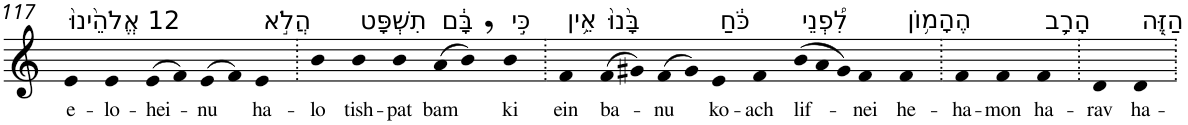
**kern	**text
*part1	*part1
*staff1	*staff1
*I"Piano	*
*I'Pno	*
!!LO:PB:g=z
*clefG2	*
*k[]	*
=117	=117
!LO:TX:a:t=12 אֱלֹהֵ֙ינוּ֙	!
!	!LO:LY:b
4e	e-
!	!LO:LY:b
4e	-lo-
!	!LO:LY:b
(>8e	-hei-
8f)	.
!	!LO:LY:b
(>8e	-nu
8f)	.
!LO:TX:a:t=הֲלֹ֣א	!
!	!LO:LY:b
4e	ha-
=118.	=118.
!	!LO:LY:b
4b	-lo
!LO:TX:a:t=תִשְׁפָּט	!
!	!LO:LY:b
4b	tish-
!	!LO:LY:b
4b	-pat
!LO:TX:a:t=בָּ֔ם	!
!	!LO:LY:b
(>8a	bam
8b,)	.
!LO:TX:a:t=כִּ֣י	!
!	!LO:LY:b
4b	ki
=119.	=119.
!LO:TX:a:t=אֵ֥ין	!
!	!LO:LY:b
4f	ein
!LO:TX:a:t=בָּ֙נוּ֙	!
!	!LO:LY:b
(>8f	ba-
8g#X)	.
!	!LO:LY:b
(>8f	-nu
8g#)	.
!LO:TX:a:t=כֹּ֔חַ	!
!	!LO:LY:b
4e	ko-
!	!LO:LY:b
4f	-ach
*Xtuplet	*
!LO:TX:a:t=לִ֠פְנֵי	!
!	!LO:LY:b
(>12b	lif-
12a	.
12g#)	.
!	!LO:LY:b
4f	-nei
!LO:TX:a:t=הֶהָמ֥וֹן	!
!	!LO:LY:b
4f	he-
=120.	=120.
!	!LO:LY:b
4f	-ha-
!	!LO:LY:b
4f	-mon
!LO:TX:a:t=הָרָ֛ב	!
!	!LO:LY:b
4f	ha-
=121.	=121.
!	!LO:LY:b
4d	-rav
!LO:TX:a:t=הַזֶּ֖ה	!
!	!LO:LY:b
4d	ha-
=.	=.
*-	*-
